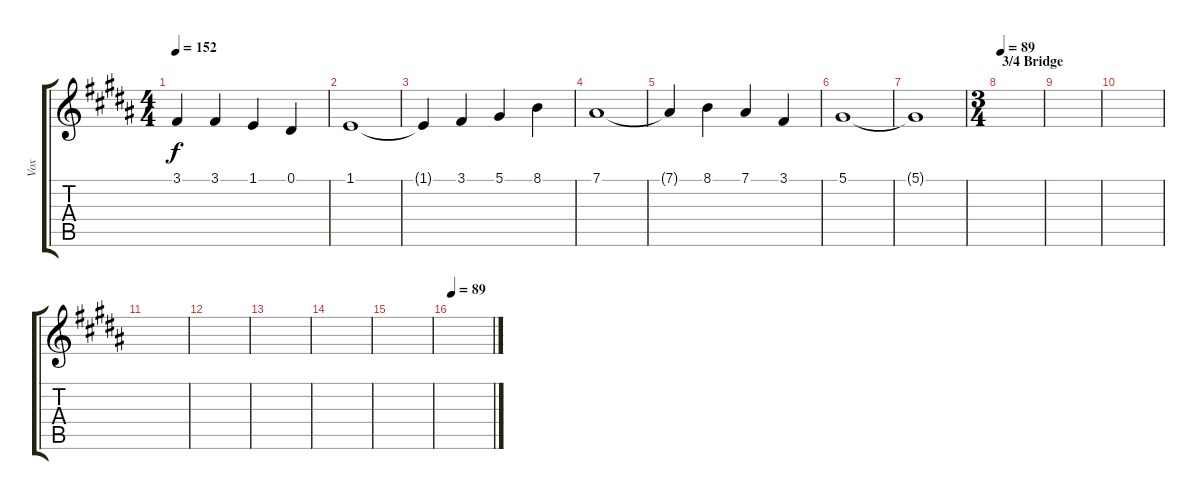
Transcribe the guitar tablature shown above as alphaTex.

\track ("Vox" "Vox") {instrument trumpet}
\staff {score tabs}
\tuning (Eb4 Bb3 Gb3 Db3 Ab2 Eb2) {hide}
\ts (4 4)
\tempo 152
\clef g2
\ks b
3.1{t}.4{dy f} 3.1.4 1.1.4 0.1.4 |
1.1.1 |
1.1{t}.4 3.1.4 5.1.4 8.1.4 |
7.1.1 |
7.1{t}.4 8.1.4 7.1.4 3.1.4 |
5.1.1{volume 0} |
5.1{t}.1 |
\ts (3 4)
\section ("" "3/4 Bridge")
\tempo 89
|
|
|
|
|
|
|
|
\tempo 89
